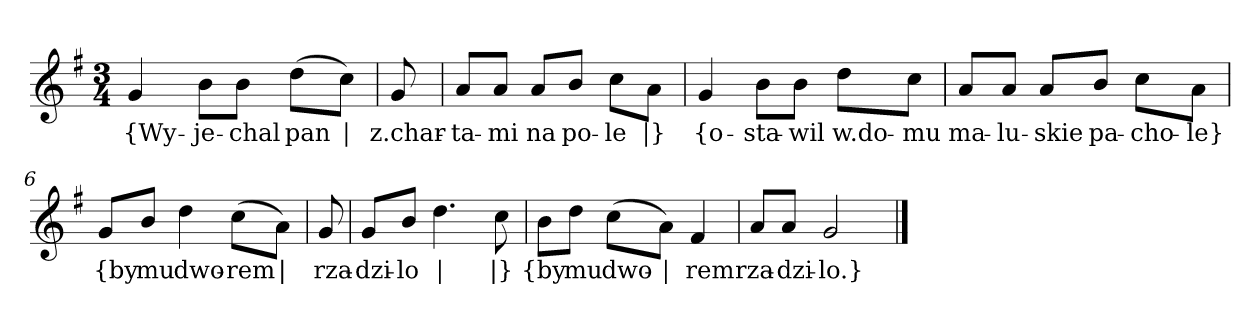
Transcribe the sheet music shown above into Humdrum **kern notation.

**kern	**text
*part1	*part1
*staff1	*staff1
*clefG2	*
*k[f#]	*
*G:	*
*M3/4	*
=	=
4g	{Wy-
8b\L	-je-
8b\J	-chal
(8dd\L	pan
8cc\J)	|
=2y	=2y
8g	z.char-
=3	=3
8a/L	-ta-
8a/J	-mi
8a/L	na
8b/J	po-
8cc\L	-le
8a\J	|}
=4y	=4y
4g	{o-
8b\L	-sta-
8b\J	-wil
8dd\L	w.do-
8cc\J	-mu
=5	=5
8a/L	ma-
8a/J	-lu-
8a/L	-skie
8b/J	pa-
8cc\L	-cho-
8a\J	-le}
=6y	=6y
8g/L	{by
8b/J	mu
4dd	dwo-
(8cc\L	-rem
8a\J)	|
=7y	=7y
8g	rza-
=8	=8
8g/L	-dzi-
8b/J	-lo
4.dd	|
8cc	|}
=9y	=9y
8b\L	{by
8dd\J	mu
(8cc\L	dwo-
8a\J)	|
4f#	-rem
=10	=10
8a/L	rza-
8a/J	-dzi-
2g	-lo.}
==	==
*-	*-
